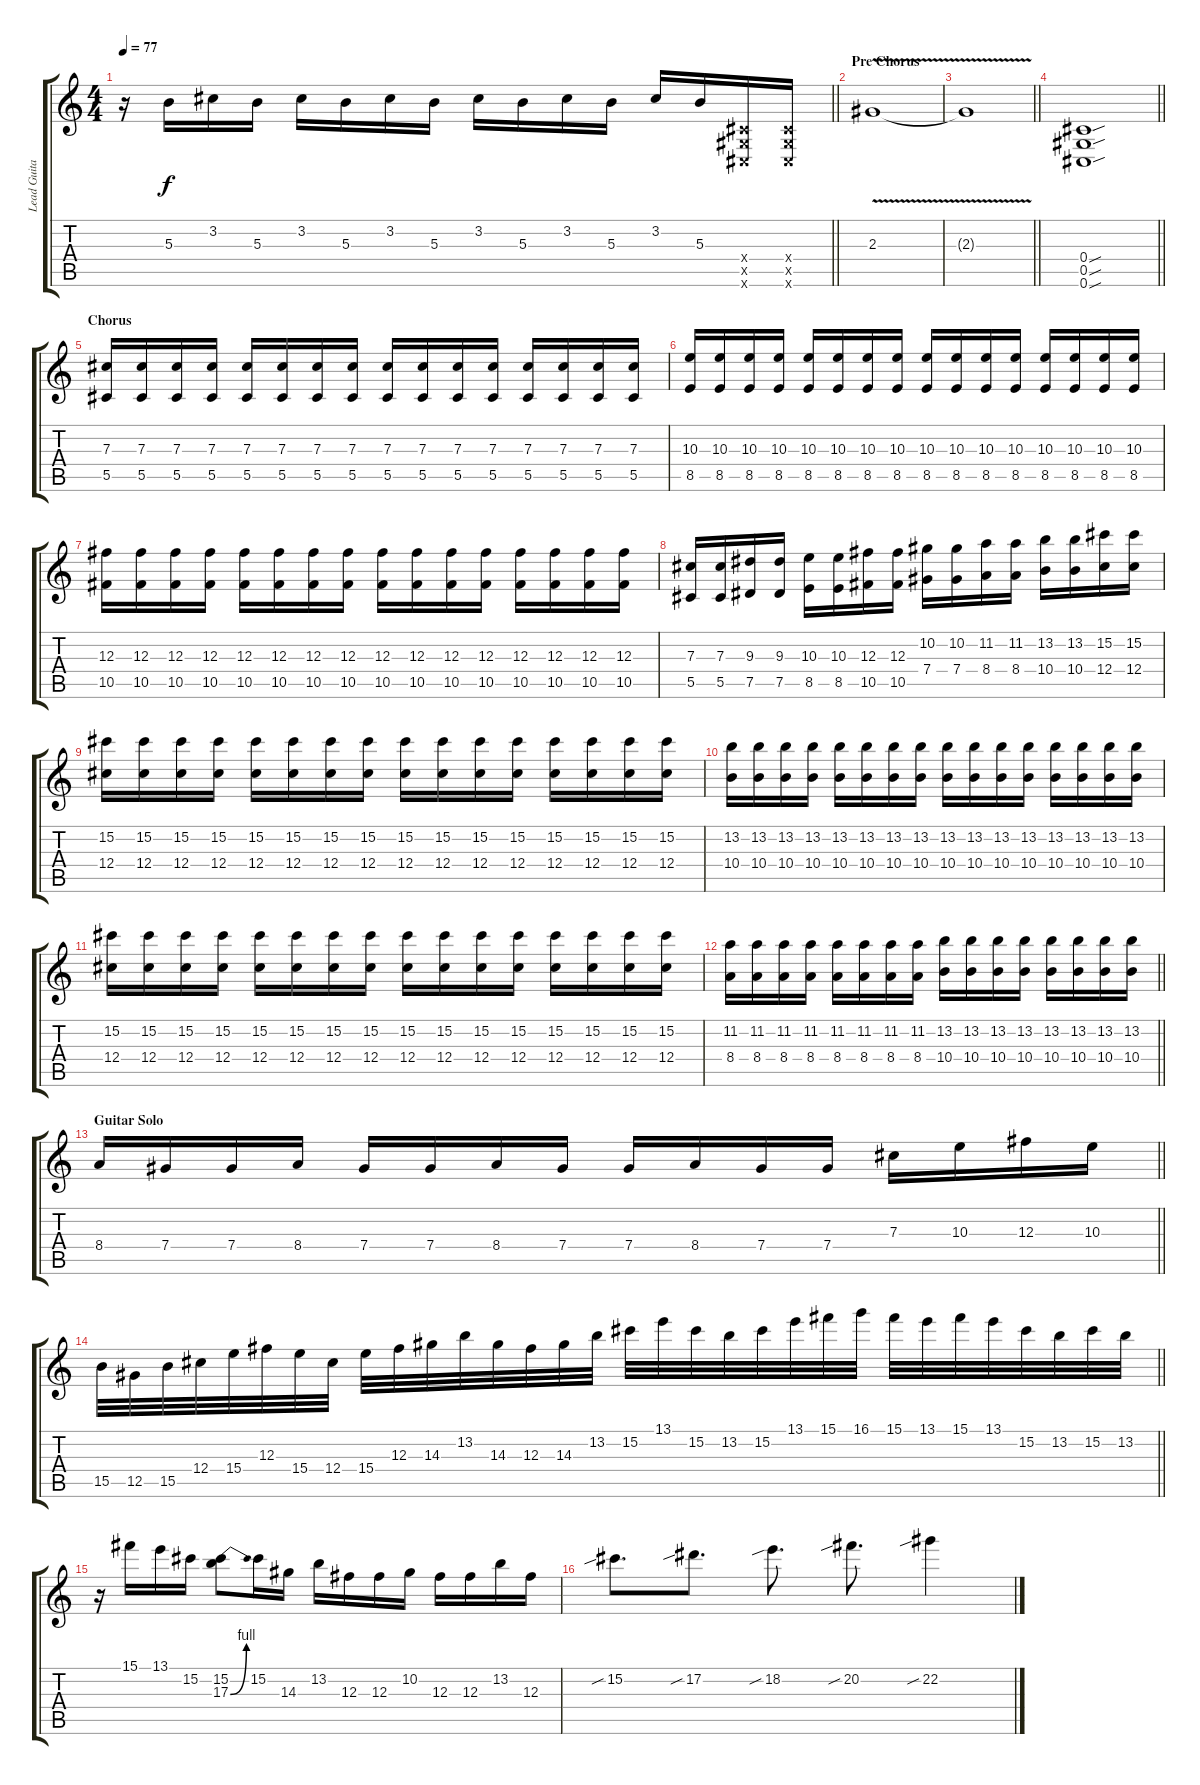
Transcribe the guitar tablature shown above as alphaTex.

\track ("Lead Guitar" "Lead Guita") {instrument distortionguitar}
\staff {score tabs}
\tuning (Eb4 Bb3 Gb3 Db3 Ab2 Db2) {hide}
\ts (4 4)
\tempo 77
\clef g2
\barLineRight lightlight
\ks c
r.16{dy f} 5.3.16 3.2.16 5.3.16 3.2.16 5.3.16 3.2.16 5.3.16 3.2.16 5.3.16 3.2.16 5.3.16 3.2.16 5.3.16 (0.4{x} 0.5{x} 0.6{x}).16 (0.4{x} 0.5{x} 0.6{x}).16 |
\section ("" "Pre Chorus")
2.3{v}.1{instrument guitarharmonics} |
\barLineRight lightlight
2.3{t}.1 |
\barLineRight lightlight
(0.4{sou} 0.5{sou} 0.6{sou}).1{instrument distortionguitar} |
\section ("" "Chorus")
(7.3 5.5).16{instrument distortionguitar} (7.3 5.5).16 (7.3 5.5).16 (7.3 5.5).16 (7.3 5.5).16 (7.3 5.5).16 (7.3 5.5).16 (7.3 5.5).16 (7.3 5.5).16 (7.3 5.5).16 (7.3 5.5).16 (7.3 5.5).16 (7.3 5.5).16 (7.3 5.5).16 (7.3 5.5).16 (7.3 5.5).16 |
(10.3 8.5).16 (10.3 8.5).16 (10.3 8.5).16 (10.3 8.5).16 (10.3 8.5).16 (10.3 8.5).16 (10.3 8.5).16 (10.3 8.5).16 (10.3 8.5).16 (10.3 8.5).16 (10.3 8.5).16 (10.3 8.5).16 (10.3 8.5).16 (10.3 8.5).16 (10.3 8.5).16 (10.3 8.5).16 |
(12.3 10.5).16 (12.3 10.5).16 (12.3 10.5).16 (12.3 10.5).16 (12.3 10.5).16 (12.3 10.5).16 (12.3 10.5).16 (12.3 10.5).16 (12.3 10.5).16 (12.3 10.5).16 (12.3 10.5).16 (12.3 10.5).16 (12.3 10.5).16 (12.3 10.5).16 (12.3 10.5).16 (12.3 10.5).16 |
(7.3 5.5).16 (7.3 5.5).16 (9.3 7.5).16 (9.3 7.5).16 (10.3 8.5).16 (10.3 8.5).16 (12.3 10.5).16 (12.3 10.5).16 (10.2 7.4).16 (10.2 7.4).16 (11.2 8.4).16 (11.2 8.4).16 (13.2 10.4).16 (13.2 10.4).16 (15.2 12.4).16 (15.2 12.4).16 |
(15.2 12.4).16 (15.2 12.4).16 (15.2 12.4).16 (15.2 12.4).16 (15.2 12.4).16 (15.2 12.4).16 (15.2 12.4).16 (15.2 12.4).16 (15.2 12.4).16 (15.2 12.4).16 (15.2 12.4).16 (15.2 12.4).16 (15.2 12.4).16 (15.2 12.4).16 (15.2 12.4).16 (15.2 12.4).16 |
(13.2 10.4).16 (13.2 10.4).16 (13.2 10.4).16 (13.2 10.4).16 (13.2 10.4).16 (13.2 10.4).16 (13.2 10.4).16 (13.2 10.4).16 (13.2 10.4).16 (13.2 10.4).16 (13.2 10.4).16 (13.2 10.4).16 (13.2 10.4).16 (13.2 10.4).16 (13.2 10.4).16 (13.2 10.4).16 |
(15.2 12.4).16 (15.2 12.4).16 (15.2 12.4).16 (15.2 12.4).16 (15.2 12.4).16 (15.2 12.4).16 (15.2 12.4).16 (15.2 12.4).16 (15.2 12.4).16 (15.2 12.4).16 (15.2 12.4).16 (15.2 12.4).16 (15.2 12.4).16 (15.2 12.4).16 (15.2 12.4).16 (15.2 12.4).16 |
\barLineRight lightlight
(11.2 8.4).16 (11.2 8.4).16 (11.2 8.4).16 (11.2 8.4).16 (11.2 8.4).16 (11.2 8.4).16 (11.2 8.4).16 (11.2 8.4).16 (13.2 10.4).16 (13.2 10.4).16 (13.2 10.4).16 (13.2 10.4).16 (13.2 10.4).16 (13.2 10.4).16 (13.2 10.4).16 (13.2 10.4).16 |
\section ("" "Guitar Solo")
\barLineRight lightlight
8.4.16 7.4.16 7.4.16 8.4.16 7.4.16 7.4.16 8.4.16 7.4.16 7.4.16 8.4.16 7.4.16 7.4.16 7.3.16 10.3.16 12.3.16 10.3.16 |
\barLineRight lightlight
15.5.32 12.5.32 15.5.32 12.4.32 15.4.32 12.3.32 15.4.32 12.4.32 15.4.32 12.3.32 14.3.32 13.2.32 14.3.32 12.3.32 14.3.32 13.2.32 15.2.32 13.1.32 15.2.32 13.2.32 15.2.32 13.1.32 15.1.32 16.1.32 15.1.32 13.1.32 15.1.32 13.1.32 15.2.32 13.2.32 15.2.32 13.2.32 |
r.16 15.1.16 13.1.16 15.2.16 (15.2 17.3{be (bend 0 0 60 4)}).8 15.2.16 14.3.16 13.2.16 12.3.16 12.3.16 10.2.16 12.3.16 12.3.16 13.2.16 12.3.16 |
15.2{sib}.8{d} 17.2{sib}.8{d} 18.2{sib}.8{d} 20.2{sib}.8{d} 22.2{sib}.4
